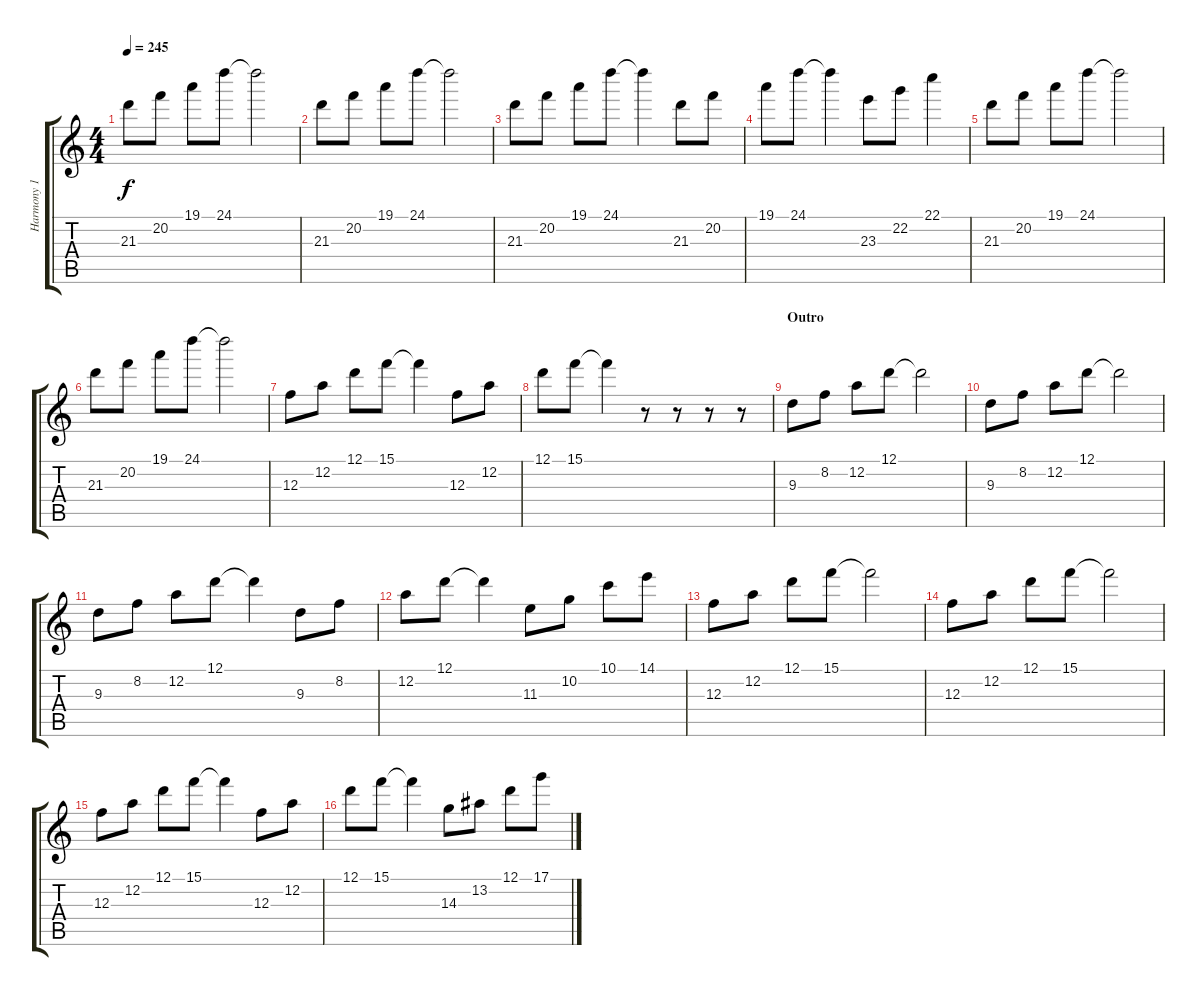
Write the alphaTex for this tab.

\track ("Harmony 1" "Harmony 1") {instrument overdrivenguitar}
\staff {score tabs}
\tuning (D4 A3 F3 C3 G2 D2) {hide}
\ts (4 4)
\tempo 245
\clef g2
\ks aminor
21.3.8{dy f} 20.2.8 19.1.8 24.1.8 24.1{t}.2 |
21.3.8 20.2.8 19.1.8 24.1.8 24.1{t}.2 |
21.3.8 20.2.8 19.1.8 24.1.8 24.1{t}.4 21.3.8 20.2.8 |
19.1.8 24.1.8 24.1{t}.4 23.3.8 22.2.8 22.1.4 |
21.3.8 20.2.8 19.1.8 24.1.8 24.1{t}.2 |
21.3.8 20.2.8 19.1.8 24.1.8 24.1{t}.2 |
12.3.8 12.2.8 12.1.8 15.1.8 15.1{t}.4 12.3.8 12.2.8 |
12.1.8 15.1.8 15.1{t}.4 r.8 r.8 r.8 r.8 |
\section ("" "Outro")
9.3.8 8.2.8 12.2.8 12.1.8 12.1{t}.2 |
9.3.8 8.2.8 12.2.8 12.1.8 12.1{t}.2 |
9.3.8 8.2.8 12.2.8 12.1.8 12.1{t}.4 9.3.8 8.2.8 |
12.2.8 12.1.8 12.1{t}.4 11.3.8 10.2.8 10.1.8 14.1.8 |
12.3.8 12.2.8 12.1.8 15.1.8 15.1{t}.2 |
12.3.8 12.2.8 12.1.8 15.1.8 15.1{t}.2 |
12.3.8 12.2.8 12.1.8 15.1.8 15.1{t}.4 12.3.8 12.2.8 |
12.1.8 15.1.8 15.1{t}.4 14.3.8 13.2.8 12.1.8 17.1.8
